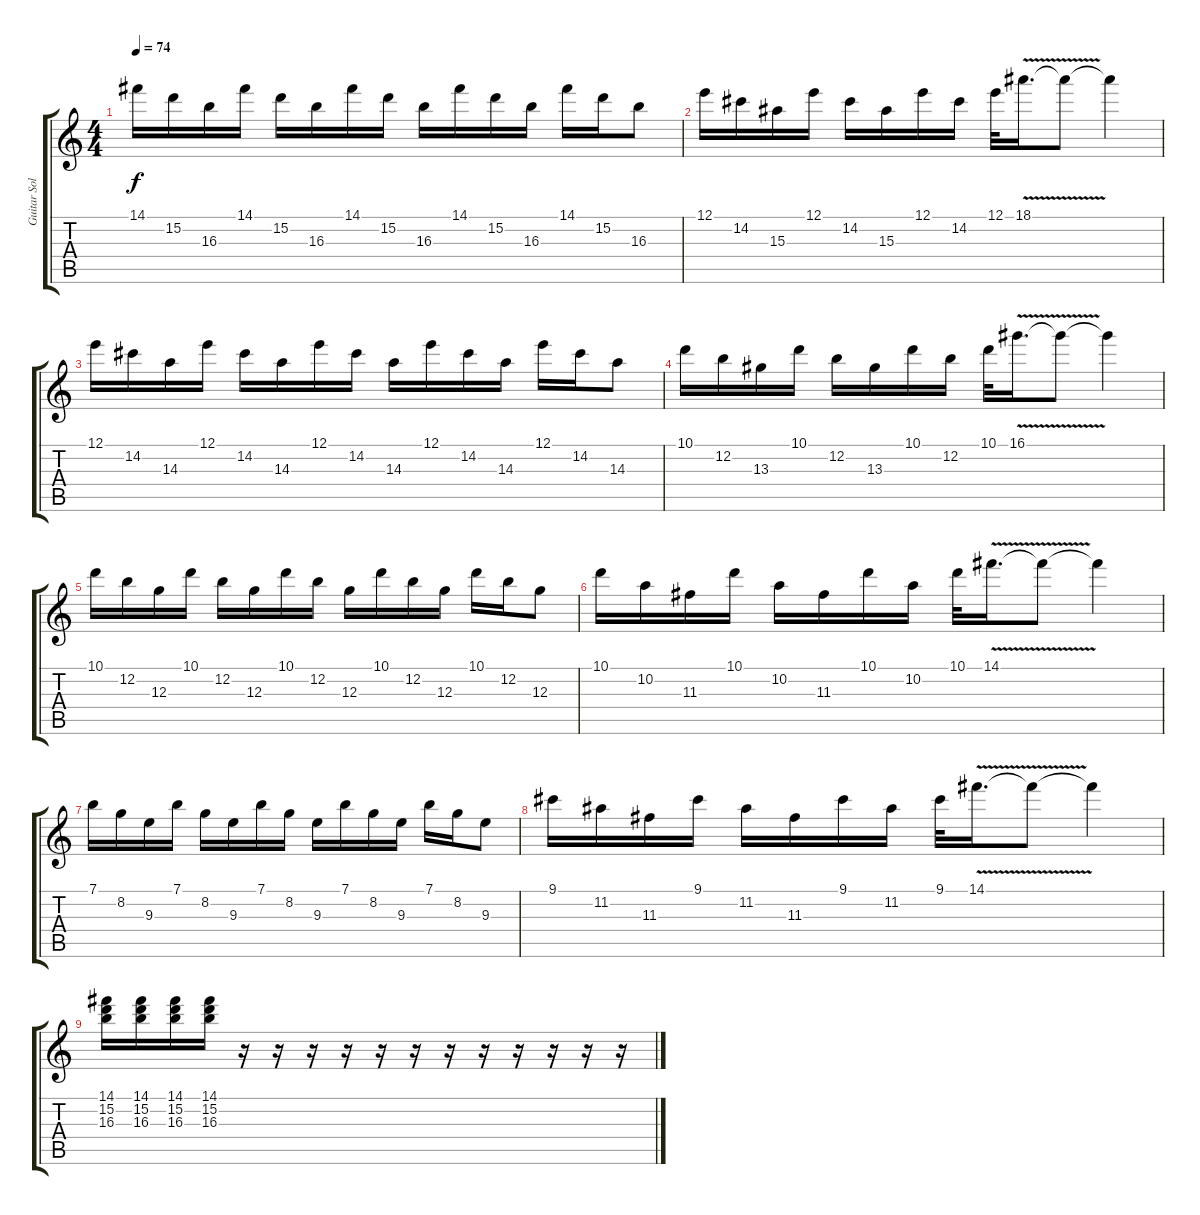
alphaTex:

\track ("Guitar Solo 1 (Felder-4,7)" "Guitar Sol") {instrument distortionguitar}
\staff {score tabs}
\tuning (E4 B3 G3 D3 A2 E2) {hide}
\ts (4 4)
\tempo 74
\clef g2
\ks c
14.1.16{dy f} 15.2.16 16.3.16 14.1.16 15.2.16 16.3.16 14.1.16 15.2.16 16.3.16 14.1.16 15.2.16 16.3.16 14.1.16 15.2.16 16.3.8 |
12.1.16 14.2.16 15.3.16 12.1.16 14.2.16 15.3.16 12.1.16 14.2.16 12.1.32 18.1{v}.16{d} 18.1{t}.8 18.1{t}.4 |
12.1.16 14.2.16 14.3.16 12.1.16 14.2.16 14.3.16 12.1.16 14.2.16 14.3.16 12.1.16 14.2.16 14.3.16 12.1.16 14.2.16 14.3.8 |
10.1.16 12.2.16 13.3.16 10.1.16 12.2.16 13.3.16 10.1.16 12.2.16 10.1.32 16.1{v}.16{d} 16.1{t}.8 16.1{t}.4 |
10.1.16 12.2.16 12.3.16 10.1.16 12.2.16 12.3.16 10.1.16 12.2.16 12.3.16 10.1.16 12.2.16 12.3.16 10.1.16 12.2.16 12.3.8 |
10.1.16 10.2.16 11.3.16 10.1.16 10.2.16 11.3.16 10.1.16 10.2.16 10.1.32 14.1{v}.16{d} 14.1{t}.8 14.1{t}.4 |
7.1.16 8.2.16 9.3.16 7.1.16 8.2.16 9.3.16 7.1.16 8.2.16 9.3.16 7.1.16 8.2.16 9.3.16 7.1.16 8.2.16 9.3.8 |
9.1.16 11.2.16 11.3.16 9.1.16 11.2.16 11.3.16 9.1.16 11.2.16 9.1.32 14.1{v}.16{d} 14.1{t}.8 14.1{t}.4 |
(14.1 15.2 16.3).16 (14.1 15.2 16.3).16 (14.1 15.2 16.3).16 (14.1 15.2 16.3).16 r.16 r.16 r.16 r.16 r.16 r.16 r.16 r.16 r.16 r.16 r.16 r.16
